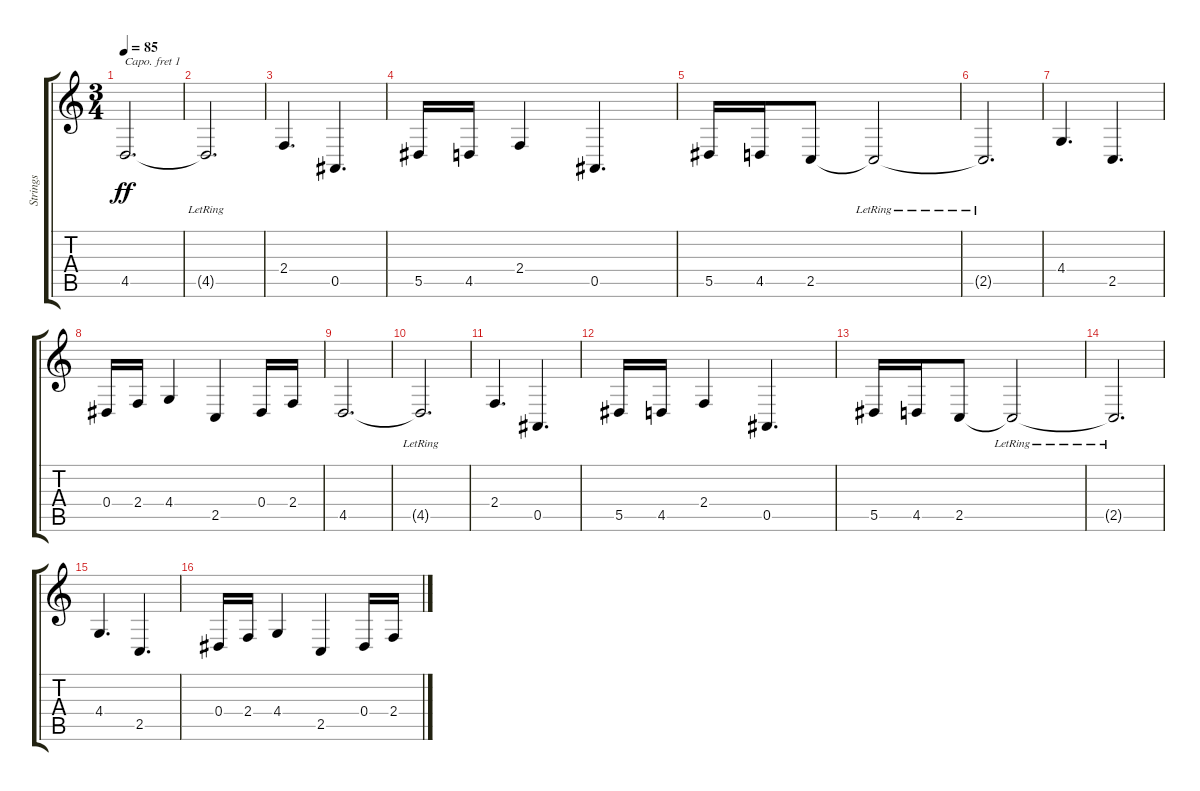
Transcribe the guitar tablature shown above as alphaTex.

\track ("Strings" "Strings") {instrument acousticgrandpiano}
\staff {score tabs}
\capo 1
\tuning (E4 B3 G3 D3 A2 E2) {hide}
\ts (3 4)
\tempo 85
\clef g2
\ks c
4.5.2{d dy ff} |
4.5{lr t}.2{d} |
2.4.4{d} 0.5.4{d} |
5.5.16 4.5.16 2.4.4 0.5.4{d} |
5.5.16 4.5.16 2.5.8 2.5{lr t}.2 |
2.5{lr t}.2{d} |
4.4.4{d} 2.5.4{d} |
0.4.16 2.4.16 4.4.4 2.5.4 0.4.16 2.4.16 |
4.5.2{d} |
4.5{lr t}.2{d} |
2.4.4{d} 0.5.4{d} |
5.5.16 4.5.16 2.4.4 0.5.4{d} |
5.5.16 4.5.16 2.5.8 2.5{lr t}.2 |
2.5{lr t}.2{d} |
4.4.4{d} 2.5.4{d} |
0.4.16 2.4.16 4.4.4 2.5.4 0.4.16 2.4.16
